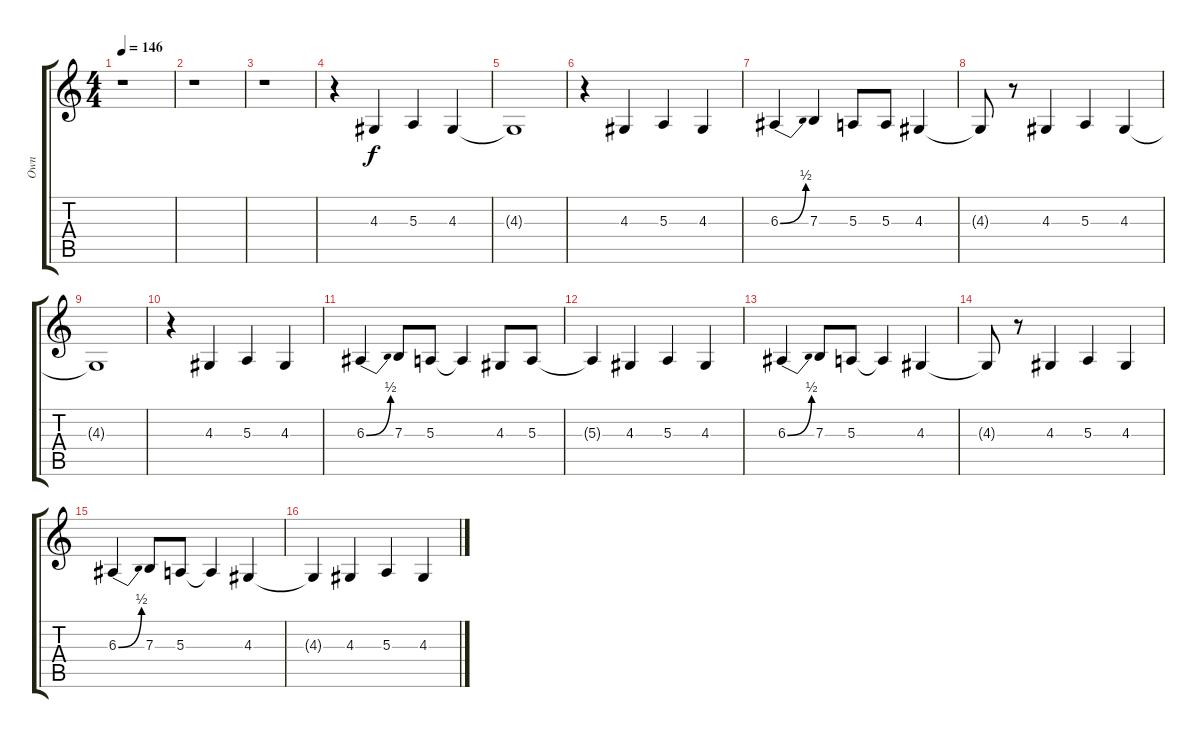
\track ("Own" "Own") {instrument trumpet}
\staff {score tabs}
\tuning (Db4 Ab3 E3 B2 Gb2 Db2) {hide}
\ts (4 4)
\tempo 146
\clef g2
\ks c
r.1{dy f} |
r.1 |
r.1 |
r.4 4.3.4 5.3.4 4.3.4 |
4.3{t}.1 |
r.4 4.3.4 5.3.4 4.3.4 |
6.3{be (bend 0 0 60 2)}.4 7.3.4 5.3.8 5.3.8 4.3.4 |
4.3{t}.8 r.8 4.3.4 5.3.4 4.3.4 |
4.3{t}.1 |
r.4 4.3.4 5.3.4 4.3.4 |
6.3{be (bend 0 0 60 2)}.4 7.3.8 5.3.8 5.3{t}.4 4.3.8 5.3.8 |
5.3{t}.4 4.3.4 5.3.4 4.3.4 |
6.3{be (bend 0 0 60 2)}.4 7.3.8 5.3.8 5.3{t}.4 4.3.4 |
4.3{t}.8 r.8 4.3.4 5.3.4 4.3.4 |
6.3{be (bend 0 0 60 2)}.4 7.3.8 5.3.8 5.3{t}.4 4.3.4 |
4.3{t}.4 4.3.4 5.3.4 4.3.4
